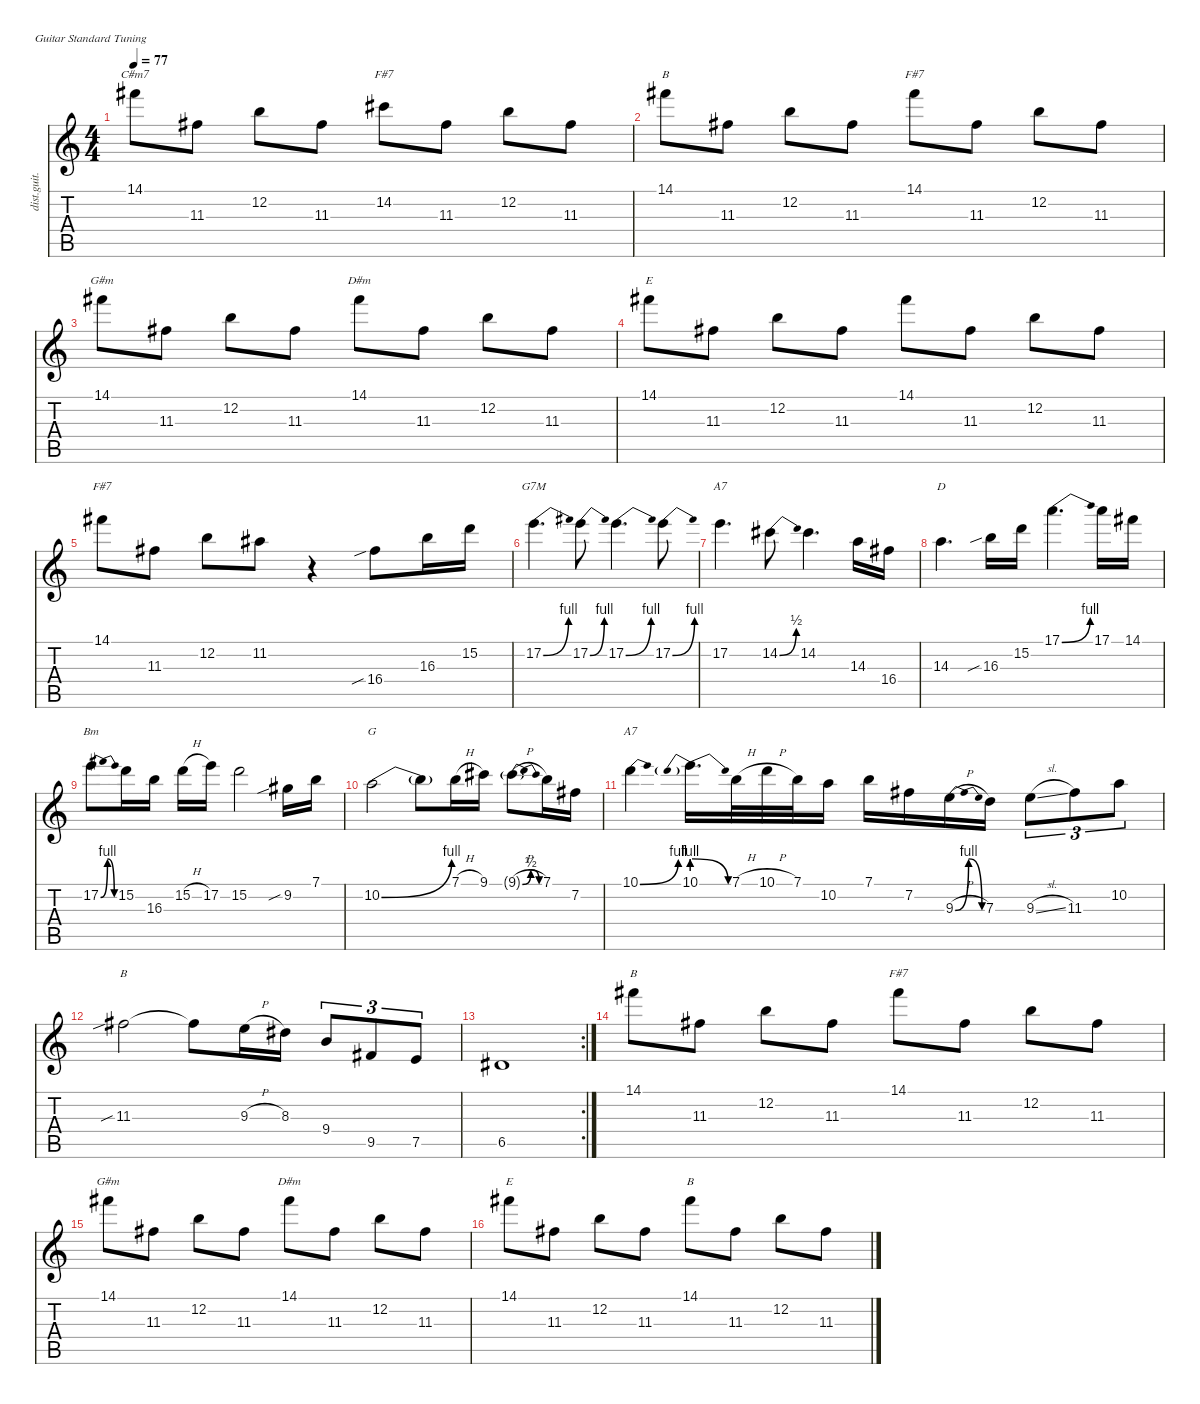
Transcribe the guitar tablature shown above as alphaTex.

\defaultSystemsLayout 4
\hideDynamics
\bracketExtendMode nobrackets
\track ("Distortion Guitar" "dist.guit.") {defaultSystemsLayout 4 instrument distortionguitar}
\staff {score tabs}
\tuning (E4 B3 G3 D3 A2 E2)
\chord ("B" 2 4 4 4 2 x) {showdiagram false showfingering false barre 2}
\chord ("F#7" 2 2 3 2 4 2) {showdiagram false showfingering false barre (2 2 2)}
\chord ("G#m" 11 12 13 13 11 x) {firstfret 11 showdiagram false showfingering false barre 11}
\chord ("D#m" 6 7 8 8 6 x) {firstfret 6 showdiagram false showfingering false barre 6}
\chord ("E" 0 0 1 2 2 0) {showdiagram false showfingering false}
\chord ("C#m7" 4 5 4 6 4 x) {firstfret 4 showdiagram false showfingering false barre (4 4)}
\chord ("G7M" 2 3 4 5 x x) {showdiagram false showfingering false}
\chord ("A7" x 2 0 2 0 x) {showdiagram false showfingering false}
\chord ("D" 2 3 2 0 x x) {showdiagram false showfingering false barre 2}
\chord ("Bm" 2 3 4 4 2 x) {showdiagram false showfingering false barre 2}
\chord ("G" 3 0 0 0 2 3) {showdiagram false showfingering false}
\ts (4 4)
\tempo 77
\clef g2
\ks c
14.1{acc #}.8{ch "C#m7" dy mf beam Down} 11.3{acc #}.8{beam Down} 12.2.8{beam Down} 11.3{acc #}.8{beam Down} 14.2{acc #}.8{ch "F#7" beam Down} 11.3{acc #}.8{beam Down} 12.2.8{beam Down} 11.3{acc #}.8{beam Down} |
14.1{acc #}.8{ch "B" beam Down} 11.3{acc #}.8{beam Down} 12.2.8{beam Down} 11.3{acc #}.8{beam Down} 14.1{acc #}.8{ch "F#7" beam Down} 11.3{acc #}.8{beam Down} 12.2.8{beam Down} 11.3{acc #}.8{beam Down} |
14.1{acc #}.8{ch "G#m" beam Down} 11.3{acc #}.8{beam Down} 12.2.8{beam Down} 11.3{acc #}.8{beam Down} 14.1{acc #}.8{ch "D#m" beam Down} 11.3{acc #}.8{beam Down} 12.2.8{beam Down} 11.3{acc #}.8{beam Down} |
14.1{acc #}.8{ch "E" beam Down} 11.3{acc #}.8{beam Down} 12.2.8{beam Down} 11.3{acc #}.8{beam Down} 14.1{acc #}.8{beam Down} 11.3{acc #}.8{beam Down} 12.2.8{beam Down} 11.3{acc #}.8{beam Down} |
14.1{acc #}.8{ch "F#7" beam Down} 11.3{acc #}.8{beam Down} 12.2.8{beam Down} 11.2{acc #}.8{beam Down} r.4{beam Down} 16.4{sib acc #}.8{beam Down} 16.3.16{beam Down} 15.2.16{beam Down} |
17.2{be (bend 0 0 15 4)}.4{d ch "G7M" beam Down} 17.2{be (bend 0 0 15 4)}.8{beam Down} 17.2{be (bend 0 0 15 4)}.4{d beam Down} 17.2{be (bend 0 0 15 4)}.8{beam Down} |
17.2.4{d ch "A7" beam Down} 14.2{be (bend 0 0 13.799999999999999 2) acc #}.8{beam Down} 14.2{acc #}.4{d beam Down} 14.3.16{beam Down} 16.4{acc #}.16{beam Down} |
14.3.4{d ch "D" beam Down} 16.3{sib}.16{beam Down} 15.2.16{beam Down} 17.1{be (bend 0 0 15 4)}.4{d beam Down} 17.1.16{beam Down} 14.1{acc #}.16{beam Down} |
17.2{be (bendrelease 0 0 10.2 4 20.4 4 30 0)}.8{ch "Bm" beam Down} 15.2.16{beam Down} 16.3.16{beam Down} 15.2{h}.16{beam Down} 17.2.16{beam Down} 15.2.2{beam Down} 9.2{sib acc #}.16{beam Down} 7.1.16{beam Down} |
10.2{be (bend 0 0 15 4)}.2{ch "G" beam Down} 10.2{t}.8{beam Down} 7.1{h}.16{beam Down} 9.1{acc #}.16{beam Down} 9.1{be (bendrelease 0 0 9.6 2 20.4 2 30 0) h g acc #}.8{beam Down} 7.1.16{beam Down} 7.2{acc #}.16{beam Down} |
10.1{be (bend 0 0 15 4)}.4{ch "A7" beam Down} 10.1{be (prebendrelease 0 4 15 0)}.16{d beam Down} 7.1{h}.32{beam Down} 10.1{h}.32{beam Down} 7.1.32{beam Down} 10.2.16{beam Down} 7.1.16{beam Down} 7.2{acc #}.16{beam Down} 9.3{be (bendrelease 0 0 10.2 4 20.4 4 30 0) h}.16{beam Down} 7.3.16{beam Down} 9.3{sl}.8{tu (3 2) beam Down} 11.3{acc #}.8{tu (3 2) beam Down} 10.2.8{tu (3 2) beam Down} |
11.3{sib acc #}.2{ch "B" beam Down} 11.3{t acc #}.8{beam Down} 9.3{h}.16{beam Down} 8.3{acc #}.16{beam Down} 9.4.8{tu (3 2) beam Up} 9.5{acc #}.8{tu (3 2) beam Up} 7.5.8{tu (3 2) beam Up} |
\rc 2
6.5{acc #}.1{beam Up} |
14.1{acc #}.8{ch "B" beam Down} 11.3{acc #}.8{beam Down} 12.2.8{beam Down} 11.3{acc #}.8{beam Down} 14.1{acc #}.8{ch "F#7" beam Down} 11.3{acc #}.8{beam Down} 12.2.8{beam Down} 11.3{acc #}.8{beam Down} |
14.1{acc #}.8{ch "G#m" beam Down} 11.3{acc #}.8{beam Down} 12.2.8{beam Down} 11.3{acc #}.8{beam Down} 14.1{acc #}.8{ch "D#m" beam Down} 11.3{acc #}.8{beam Down} 12.2.8{beam Down} 11.3{acc #}.8{beam Down} |
14.1{acc #}.8{ch "E" beam Down} 11.3{acc #}.8{beam Down} 12.2.8{beam Down} 11.3{acc #}.8{beam Down} 14.1{acc #}.8{ch "B" beam Down} 11.3{acc #}.8{beam Down} 12.2.8{beam Down} 11.3{acc #}.8{beam Down}
